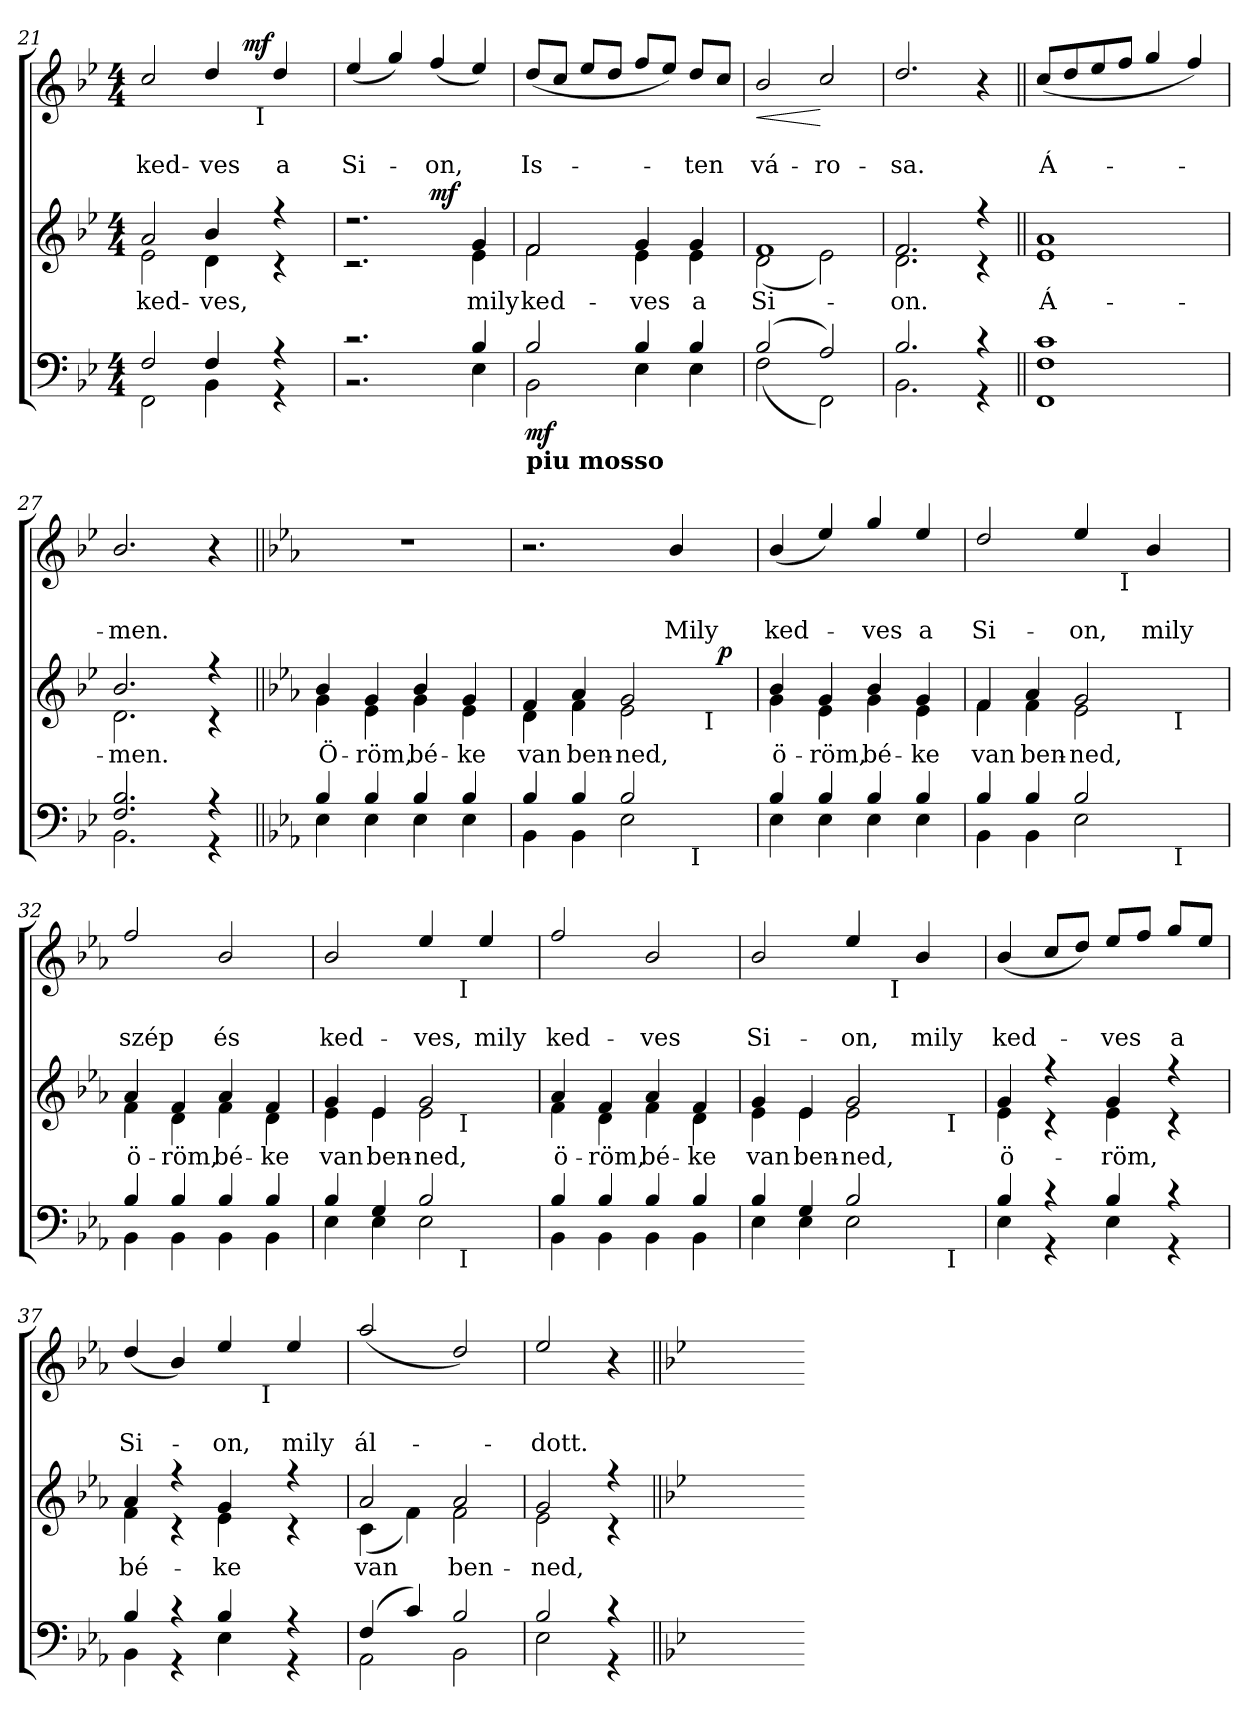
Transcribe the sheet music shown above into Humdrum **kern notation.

**kern	**dynam	**kern	**text	**dynam	**kern	**text	**text	**dynam
*part3	*part3	*part2	*part2	*part2	*part1	*part1	*part1	*part1
*staff3	*staff3	*staff2	*staff2	*staff2	*staff1	*staff1	*staff1	*staff1
*clefF4	*	*clefG2	*	*	*clefG2	*	*	*
*k[b-e-]	*	*k[b-e-]	*	*	*k[b-e-]	*	*	*
*B-:	*	*B-:	*	*	*B-:	*	*	*
*M4/4	*	*M4/4	*	*	*M4/4	*	*	*
=21	=21	=21	=21	=21	=21	=21	=21	=21
*^	*	*	*	*	*	*	*	*
!	!	!	!	!LO:LY:b	!	!	!	!	!
*	*	*	*^	*	*	*	*	*	*
!	!	!	!	!	!	!	!	!	!LO:LY:b	!
*	*	*	*	*	*	*	*^	*	*	*
*	*	*	*	*	*	*	*	*^	*	*	*
2F/	2FF\	.	2a/	2e-\	ked-	.	2cc/	2ryy	2ryy	.	ked-	.
!	!	!	!	!	!LO:LY:b	!	!	!	!	!	!	!
!	!	!	!	!	!	!	!	!	!	!	!LO:LY:b	!
4F/	4BB-\	.	4b-/	4d\	-ves,	.	4dd/	8ryy	8.ryy	.	-ves	.
.	.	.	.	.	.	.	.	32ryy	.	.	.	.
!	!	!	!	!	!	!	!	!	!	!	!	!LO:DY:a
.	.	.	.	.	.	.	.	4ryy	.	.	.	mf
!	!	!	!	!	!	!	!	!	!LO:TX:b:t=I	!	!	!
.	.	.	.	.	.	.	.	.	4ryy	.	.	.
!	!	!	!	!	!	!	!	!	!	!	!LO:LY:b	!
4r	4r	.	4r	4r	.	.	4dd/	.	.	.	a	.
.	.	.	.	.	.	.	.	16.ryy	.	.	.	.
.	.	.	.	.	.	.	.	.	16ryy	.	.	.
*	*	*	*	*	*	*	*v	*v	*v	*	*	*
=22	=22	=22	=22	=22	=22	=22	=22	=22	=22	=22
*	*	*	*	*	*	*	*^	*	*	*
*	*	*	*	*	*	*	*	*^	*	*	*
!	!	!	!	!	!	!	!	!	!	!	!LO:LY:b	!
*	*	*	*	*^	*	*	*v	*v	*v	*	*	*
2.r	2.r	.	2.r	2.r	2ryy	.	.	(>4ee-/	.	Si-	.
.	.	.	.	.	.	.	.	4gg/)	.	.	.
!	!	!	!	!	!	!	!LO:DY:b	!	!	!LO:LY:b	!
.	.	.	.	.	2ryy	.	mf	(>4ff/	.	-on,	.
!	!	!	!	!	!	!LO:LY:b	!	!	!	!	!
4B-/	4E-\	.	4g/	4e-\	.	mily	.	4ee-/)	.	.	.
*	*	*	*v	*v	*v	*	*	*	*	*	*
!!LO:PB:g=z
=23	=23	=23	=23	=23	=23	=23	=23	=23	=23
*	*	*	*^	*	*	*	*	*	*
*	*	*	*	*^	*	*	*	*	*	*
!	!	!	!	!	!	!LO:LY:b	!	!	!	!	!
*	*	*	*	*v	*v	*	*	*	*	*	*
*	*	*	*	*^	*	*	*	*	*	*
!LO:TX:b:B:t=piu mosso	!	!	!	!	!	!	!	!	!	!	!
!	!	!LO:DY:b	!	!	!	!	!	!	!	!LO:LY:b	!
*	*	*	*	*v	*v	*	*	*	*	*	*
2B-/	2BB-\	mf	2f/	2f\	ked-	.	(>8dd/L	.	Is-	.
.	.	.	.	.	.	.	8cc/J	.	.	.
.	.	.	.	.	.	.	8ee-/L	.	.	.
.	.	.	.	.	.	.	8dd/J	.	.	.
!	!	!	!	!	!LO:LY:b	!	!	!	!	!
4B-/	4E-\	.	4g/	4e-\	-ves	.	8ff/L	.	.	.
.	.	.	.	.	.	.	8ee-/J)	.	.	.
!	!	!	!	!	!LO:LY:b	!	!	!	!	!
!	!	!	!	!	!	!	!	!	!LO:LY:b	!
4B-/	4E-\	.	4g/	4e-\	a	.	8dd/L	.	-ten	.
.	.	.	.	.	.	.	8cc/J	.	.	.
=24	=24	=24	=24	=24	=24	=24	=24	=24	=24	=24
!	!	!	!	!	!LO:LY:b	!	!	!	!	!
!	!	!	!	!	!	!	!	!	!LO:LY:b	!LO:HP:b
(>2B-/	(<2F\	.	1f	(<2d\	Si-	.	2b-/	.	vá-	<
!	!	!	!	!	!	!	!	!	!LO:LY:b	!
2A/)	2FF\)	.	.	2e-\)	.	.	2cc/	.	-ro-	[
=25	=25	=25	=25	=25	=25	=25	=25	=25	=25	=25
!	!	!	!	!	!LO:LY:b	!	!	!	!	!
!	!	!	!	!	!	!	!	!	!LO:LY:b	!
2.B-/	2.BB-\	.	2.f/	2.d\	-on.	.	2.dd/	.	-sa.	.
4r	4r	.	4r	4r	.	.	4r	.	.	.
=26||	=26||	=26||	=26||	=26||	=26||	=26||	=26||	=26||	=26||	=26||
!	!	!	!	!	!LO:LY:b	!	!	!	!	!
!	!	!	!	!	!	!	!	!	!LO:LY:b	!
1c	1FF 1F	.	1a	1e-	Á-	.	(>8cc/L	.	Á-	.
.	.	.	.	.	.	.	8dd/	.	.	.
.	.	.	.	.	.	.	8ee-/	.	.	.
.	.	.	.	.	.	.	8ff/J	.	.	.
.	.	.	.	.	.	.	4gg/	.	.	.
.	.	.	.	.	.	.	4ff/)	.	.	.
=27	=27	=27	=27	=27	=27	=27	=27	=27	=27	=27
!	!	!	!	!	!LO:LY:b	!	!	!	!	!
!	!	!	!	!	!	!	!	!	!LO:LY:b	!
2.F/ 2.B-/	2.BB-\	.	2.b-/	2.d\	-men.	.	2.b-/	.	-men.	.
4r	4r	.	4r	4r	.	.	4r	.	.	.
!!LO:LB:g=z
=28||	=28||	=28||	=28||	=28||	=28||	=28||	=28||	=28||	=28||	=28||
*k[b-e-a-]	*	*	*k[b-e-a-]	*	*	*	*k[b-e-a-]	*	*	*
*E-:	*	*	*E-:	*	*	*	*E-:	*	*	*
!	!	!	!	!	!LO:LY:b	!	!	!	!	!
4B-/	4E-\	.	4b-/	4g\	Ö-	.	1r	.	.	.
!	!	!	!	!	!LO:LY:b	!	!	!	!	!
4B-/	4E-\	.	4g/	4e-\	-röm,	.	.	.	.	.
!	!	!	!	!	!LO:LY:b	!	!	!	!	!
4B-/	4E-\	.	4b-/	4g\	bé-	.	.	.	.	.
!	!	!	!	!	!LO:LY:b	!	!	!	!	!
4B-/	4E-\	.	4g/	4e-\	-ke	.	.	.	.	.
*	*	*	*v	*v	*	*	*	*	*	*
=29	=29	=29	=29	=29	=29	=29	=29	=29	=29
*	*	*	*^	*	*	*	*	*	*
!	!	!	!	!	!LO:LY:b	!	!	!	!	!
*	*^	*	*^	*^	*	*	*	*	*	*
4B-/	4BB-\	2ryy	.	4f/	4d\	2..ryy	2ryy	van	.	2.r	.	.	.
!	!	!	!	!	!	!	!	!LO:LY:b	!	!	!	!	!
4B-/	4BB-\	.	.	4a-/	4f\	.	.	ben-	.	.	.	.	.
!	!	!	!	!	!	!	!	!LO:LY:b	!	!	!	!	!
2B-/	2E-\	4ryy	.	2g/	2e-\	.	4ryy	-ned,	.	.	.	.	.
!	!	!	!	!	!	!	!	!	!	!	!	!LO:LY:b	!
.	.	16ryy	.	.	.	.	16.ryy	.	.	4b-/	.	Mily	.
!	!	!LO:TX:b:t=I	!	!	!	!	!	!	!	!	!	!	!
.	.	8.ryy	.	.	.	.	.	.	.	.	.	.	.
!	!	!	!	!	!	!	!LO:TX:b:t=I	!	!	!	!	!	!
.	.	.	.	.	.	.	8ryy	.	.	.	.	.	.
!	!	!	!	!	!	!	!	!	!LO:DY:b	!	!	!	!
.	.	.	.	.	.	8ryy	.	.	p	.	.	.	.
.	.	.	.	.	.	.	32ryy	.	.	.	.	.	.
*	*v	*v	*	*	*	*	*	*	*	*	*	*	*
*	*	*	*v	*v	*v	*v	*	*	*	*	*	*
=30	=30	=30	=30	=30	=30	=30	=30	=30	=30
*	*^	*	*^	*	*	*	*	*	*
*	*	*	*	*	*^	*	*	*	*	*	*
*	*	*	*	*	*	*^	*	*	*	*	*	*
!	!	!	!	!	!	!	!	!LO:LY:b	!	!	!	!	!
*	*v	*v	*	*	*	*	*	*	*	*	*	*	*
*	*	*	*	*v	*v	*v	*	*	*	*	*	*
*	*^	*	*^	*^	*	*	*	*	*	*
!	!	!	!	!	!	!	!	!	!	!	!	!LO:LY:b	!
*	*v	*v	*	*	*	*	*	*	*	*	*	*	*
*	*	*	*	*v	*v	*v	*	*	*	*	*	*
4B-/	4E-\	.	4b-/	4g\	ö-	.	(>4b-/	.	ked-	.
!	!	!	!	!	!LO:LY:b	!	!	!	!	!
4B-/	4E-\	.	4g/	4e-\	-röm,	.	4ee-/)	.	.	.
!	!	!	!	!	!LO:LY:b	!	!	!	!	!
!	!	!	!	!	!	!	!	!	!LO:LY:b	!
4B-/	4E-\	.	4b-/	4g\	bé-	.	4gg/	.	-ves	.
!	!	!	!	!	!LO:LY:b	!	!	!	!	!
!	!	!	!	!	!	!	!	!	!LO:LY:b	!
4B-/	4E-\	.	4g/	4e-\	-ke	.	4ee-/	.	a	.
*	*	*	*v	*v	*	*	*	*	*	*
=31	=31	=31	=31	=31	=31	=31	=31	=31	=31
*	*	*	*^	*	*	*	*	*	*
!	!	!	!	!	!LO:LY:b	!	!	!	!	!
!	!	!	!	!	!	!	!	!	!LO:LY:b	!
*	*^	*	*	*^	*	*	*^	*	*	*
4B-/	4BB-\	2ryy	.	4f/	4f\	2ryy	van	.	2dd/	2ryy	.	Si-	.
!	!	!	!	!	!	!	!LO:LY:b	!	!	!	!	!	!
4B-/	4BB-\	.	.	4a-/	4f\	.	ben-	.	.	.	.	.	.
!	!	!	!	!	!	!	!LO:LY:b	!	!	!	!	!	!
!	!	!	!	!	!	!	!	!	!	!	!	!LO:LY:b	!
2B-/	2E-\	4ryy	.	2g/	2e-\	4ryy	-ned,	.	4ee-/	8ryy	.	-on,	.
.	.	.	.	.	.	.	.	.	.	32ryy	.	.	.
!	!	!	!	!	!	!	!	!	!	!LO:TX:b:t=I	!	!	!
.	.	.	.	.	.	.	.	.	.	4ryy	.	.	.
!	!	!	!	!	!	!	!	!	!	!	!	!LO:LY:b	!
.	.	16.ryy	.	.	.	16.ryy	.	.	4b-/	.	.	mily	.
!	!	!	!	!	!	!LO:TX:b:t=I	!	!	!	!	!	!	!
!	!	!LO:TX:b:t=I	!	!	!	!	!	!	!	!	!	!	!
.	.	8ryy	.	.	.	8ryy	.	.	.	.	.	.	.
.	.	.	.	.	.	.	.	.	.	16.ryy	.	.	.
.	.	32ryy	.	.	.	32ryy	.	.	.	.	.	.	.
*	*v	*v	*	*	*	*	*	*	*v	*v	*	*	*
*	*	*	*v	*v	*v	*	*	*	*	*	*
!!LO:LB:g=z
=32	=32	=32	=32	=32	=32	=32	=32	=32	=32
*	*^	*	*^	*	*	*^	*	*	*
*	*	*	*	*	*^	*	*	*	*	*	*	*
!	!	!	!	!	!	!	!LO:LY:b	!	!	!	!	!	!
*	*v	*v	*	*	*	*	*	*	*v	*v	*	*	*
*	*	*	*	*v	*v	*	*	*	*	*	*
*	*^	*	*	*^	*	*	*^	*	*	*
!	!	!	!	!	!	!	!	!	!	!	!	!LO:LY:b	!
*	*v	*v	*	*	*	*	*	*	*v	*v	*	*	*
*	*	*	*	*v	*v	*	*	*	*	*	*
4B-/	4BB-\	.	4a-/	4f\	ö-	.	2ff/	.	szép	.
!	!	!	!	!	!LO:LY:b	!	!	!	!	!
4B-/	4BB-\	.	4f/	4d\	-röm,	.	.	.	.	.
!	!	!	!	!	!LO:LY:b	!	!	!	!	!
!	!	!	!	!	!	!	!	!	!LO:LY:b	!
4B-/	4BB-\	.	4a-/	4f\	bé-	.	2b-/	.	és	.
!	!	!	!	!	!LO:LY:b	!	!	!	!	!
4B-/	4BB-\	.	4f/	4d\	-ke	.	.	.	.	.
*	*	*	*v	*v	*	*	*	*	*	*
=33	=33	=33	=33	=33	=33	=33	=33	=33	=33
*	*	*	*^	*	*	*	*	*	*
!	!	!	!	!	!LO:LY:b	!	!	!	!	!
!	!	!	!	!	!	!	!	!	!LO:LY:b	!
*	*^	*	*	*^	*	*	*^	*	*	*
4B-/	4E-\	2ryy	.	4g/	4e-\	2ryy	van	.	2b-/	2ryy	.	ked-	.
!	!	!	!	!	!	!	!LO:LY:b	!	!	!	!	!	!
4G/	4E-\	.	.	4e-/	4e-\	.	ben-	.	.	.	.	.	.
!	!	!	!	!	!	!	!LO:LY:b	!	!	!	!	!	!
!	!	!	!	!	!	!	!	!	!	!	!	!LO:LY:b	!
2B-/	2E-\	8.ryy	.	2g/	2e-\	8.ryy	-ned,	.	4ee-/	8.ryy	.	-ves,	.
!	!	!	!	!	!	!	!	!	!	!LO:TX:b:t=I	!	!	!
!	!	!	!	!	!	!LO:TX:b:t=I	!	!	!	!	!	!	!
!	!	!LO:TX:b:t=I	!	!	!	!	!	!	!	!	!	!	!
.	.	4ryy	.	.	.	4ryy	.	.	.	4ryy	.	.	.
!	!	!	!	!	!	!	!	!	!	!	!	!LO:LY:b	!
.	.	.	.	.	.	.	.	.	4ee-/	.	.	mily	.
.	.	16ryy	.	.	.	16ryy	.	.	.	16ryy	.	.	.
*	*v	*v	*	*	*	*	*	*	*v	*v	*	*	*
*	*	*	*v	*v	*v	*	*	*	*	*	*
=34	=34	=34	=34	=34	=34	=34	=34	=34	=34
*	*^	*	*^	*	*	*^	*	*	*
*	*	*	*	*	*^	*	*	*	*	*	*	*
!	!	!	!	!	!	!	!LO:LY:b	!	!	!	!	!	!
*	*v	*v	*	*	*	*	*	*	*v	*v	*	*	*
*	*	*	*	*v	*v	*	*	*	*	*	*
*	*^	*	*	*^	*	*	*^	*	*	*
!	!	!	!	!	!	!	!	!	!	!	!	!LO:LY:b	!
*	*v	*v	*	*	*	*	*	*	*v	*v	*	*	*
*	*	*	*	*v	*v	*	*	*	*	*	*
4B-/	4BB-\	.	4a-/	4f\	ö-	.	2ff/	.	ked-	.
!	!	!	!	!	!LO:LY:b	!	!	!	!	!
4B-/	4BB-\	.	4f/	4d\	-röm,	.	.	.	.	.
!	!	!	!	!	!LO:LY:b	!	!	!	!	!
!	!	!	!	!	!	!	!	!	!LO:LY:b	!
4B-/	4BB-\	.	4a-/	4f\	bé-	.	2b-/	.	-ves	.
!	!	!	!	!	!LO:LY:b	!	!	!	!	!
4B-/	4BB-\	.	4f/	4d\	-ke	.	.	.	.	.
*	*	*	*v	*v	*	*	*	*	*	*
=35	=35	=35	=35	=35	=35	=35	=35	=35	=35
*	*	*	*^	*	*	*	*	*	*
!	!	!	!	!	!LO:LY:b	!	!	!	!	!
!	!	!	!	!	!	!	!	!	!LO:LY:b	!
*	*^	*	*	*^	*	*	*^	*	*	*
4B-/	4E-\	2..ryy	.	4g/	4e-\	2..ryy	van	.	2b-/	2ryy	.	Si-	.
!	!	!	!	!	!	!	!LO:LY:b	!	!	!	!	!	!
4G/	4E-\	.	.	4e-/	4e-\	.	ben-	.	.	.	.	.	.
!	!	!	!	!	!	!	!LO:LY:b	!	!	!	!	!	!
!	!	!	!	!	!	!	!	!	!	!	!	!LO:LY:b	!
2B-/	2E-\	.	.	2g/	2e-\	.	-ned,	.	4ee-/	8ryy	.	-on,	.
.	.	.	.	.	.	.	.	.	.	32ryy	.	.	.
!	!	!	!	!	!	!	!	!	!	!LO:TX:b:t=I	!	!	!
.	.	.	.	.	.	.	.	.	.	4ryy	.	.	.
!	!	!	!	!	!	!	!	!	!	!	!	!LO:LY:b	!
.	.	.	.	.	.	.	.	.	4b-/	.	.	mily	.
!	!	!	!	!	!	!LO:TX:b:t=I	!	!	!	!	!	!	!
!	!	!LO:TX:b:t=I	!	!	!	!	!	!	!	!	!	!	!
.	.	8ryy	.	.	.	8ryy	.	.	.	.	.	.	.
.	.	.	.	.	.	.	.	.	.	16.ryy	.	.	.
*	*v	*v	*	*	*	*	*	*	*v	*v	*	*	*
*	*	*	*v	*v	*v	*	*	*	*	*	*
!!LO:LB:g=z
=36	=36	=36	=36	=36	=36	=36	=36	=36	=36
*	*^	*	*^	*	*	*^	*	*	*
*	*	*	*	*	*^	*	*	*	*	*	*	*
!	!	!	!	!	!	!	!LO:LY:b	!	!	!	!	!	!
*	*v	*v	*	*	*	*	*	*	*v	*v	*	*	*
*	*	*	*	*v	*v	*	*	*	*	*	*
*	*^	*	*	*^	*	*	*^	*	*	*
!	!	!	!	!	!	!	!	!	!	!	!	!LO:LY:b	!
*	*v	*v	*	*	*	*	*	*	*v	*v	*	*	*
*	*	*	*	*v	*v	*	*	*	*	*	*
4B-/	4E-\	.	4g/	4e-\	ö-	.	(>4b-/	.	ked-	.
4r	4r	.	4r	4r	.	.	8cc/L	.	.	.
.	.	.	.	.	.	.	8dd/J)	.	.	.
!	!	!	!	!	!LO:LY:b	!	!	!	!	!
!	!	!	!	!	!	!	!	!	!LO:LY:b	!
4B-/	4E-\	.	4g/	4e-\	-röm,	.	8ee-/L	.	-ves	.
.	.	.	.	.	.	.	8ff/J	.	.	.
!	!	!	!	!	!	!	!	!	!LO:LY:b	!
4r	4r	.	4r	4r	.	.	8gg/L	.	a	.
.	.	.	.	.	.	.	8ee-/J	.	.	.
=37	=37	=37	=37	=37	=37	=37	=37	=37	=37	=37
!	!	!	!	!	!LO:LY:b	!	!	!	!	!
!	!	!	!	!	!	!	!	!	!LO:LY:b	!
*	*	*	*	*	*	*	*^	*	*	*
4B-/	4BB-\	.	4a-/	4f\	bé-	.	(>4dd/	2ryy	.	Si-	.
4r	4r	.	4r	4r	.	.	4b-/)	.	.	.	.
!	!	!	!	!	!LO:LY:b	!	!	!	!	!	!
!	!	!	!	!	!	!	!	!	!	!LO:LY:b	!
4B-/	4E-\	.	4g/	4e-\	-ke	.	4ee-/	8ryy	.	-on,	.
.	.	.	.	.	.	.	.	32ryy	.	.	.
!	!	!	!	!	!	!	!	!LO:TX:b:t=I	!	!	!
.	.	.	.	.	.	.	.	4ryy	.	.	.
!	!	!	!	!	!	!	!	!	!	!LO:LY:b	!
4r	4r	.	4r	4r	.	.	4ee-/	.	.	mily	.
.	.	.	.	.	.	.	.	16.ryy	.	.	.
*	*	*	*	*	*	*	*v	*v	*	*	*
=38	=38	=38	=38	=38	=38	=38	=38	=38	=38	=38
*	*	*	*	*	*	*	*^	*	*	*
!	!	!	!	!	!LO:LY:b	!	!	!	!	!	!
*	*	*	*	*	*	*	*v	*v	*	*	*
*	*	*	*	*	*	*	*^	*	*	*
!	!	!	!	!	!	!	!	!	!	!LO:LY:b	!
*	*	*	*	*	*	*	*v	*v	*	*	*
(>4F/	2AA-\	.	2a-/	(<4c\	van	.	(>2aa-/	.	ál-	.
4c/)	.	.	.	4f\)	.	.	.	.	.	.
!	!	!	!	!	!LO:LY:b	!	!	!	!	!
2B-/	2BB-\	.	2a-/	2f\	ben-	.	2dd/)	.	.	.
=39	=39	=39	=39	=39	=39	=39	=39	=39	=39	=39
!	!	!	!	!	!LO:LY:b	!	!	!	!	!
!	!	!	!	!	!	!	!	!	!LO:LY:b	!
2B-/	2E-\	.	2g/	2e-\	-ned,	.	2ee-/	.	-dott.	.
4r	4r	.	4r	4r	.	.	4r	.	.	.
*v	*v	*	*	*	*	*	*	*	*	*
*	*	*v	*v	*	*	*	*	*	*
=40||	=40||	=40||	=40||	=40||	=40||	=40||	=40||	=40||
*k[b-e-]	*	*k[b-e-]	*	*	*k[b-e-]	*	*	*
*B-:	*	*B-:	*	*	*B-:	*	*	*
1ryy	.	1ryy	.	.	1ryy	.	.	.
=-	=-	=-	=-	=-	=-	=-	=-	=-
*-	*-	*-	*-	*-	*-	*-	*-	*-
